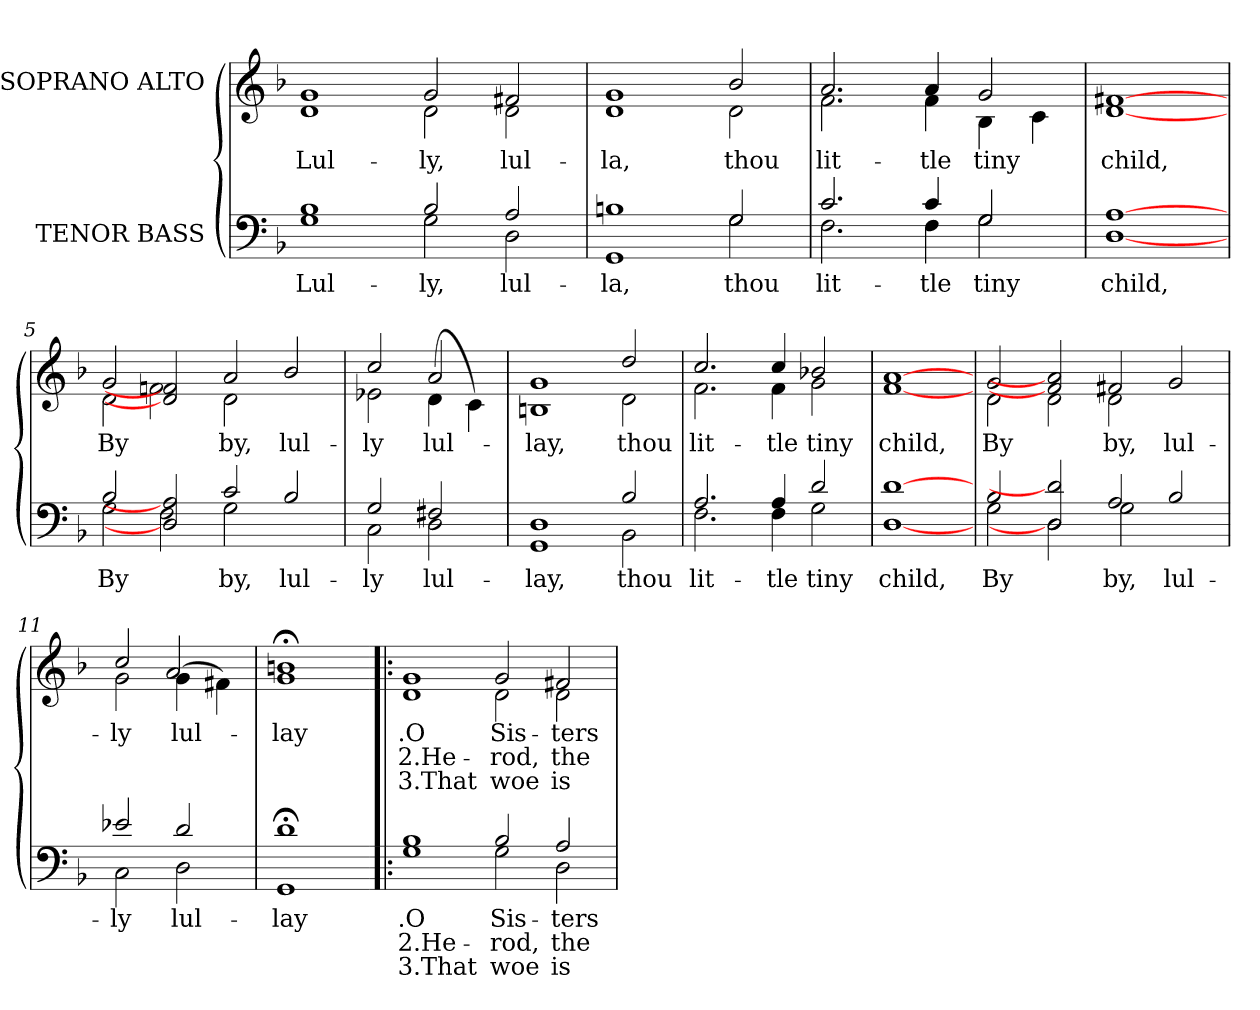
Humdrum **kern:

**kern	**text	**text	**text	**kern	**text	**text	**text
*part2	*part2	*part2	*part2	*part1	*part1	*part1	*part1
*staff2	*staff2	*staff2	*staff2	*staff1	*staff1	*staff1	*staff1
*I"TENOR BASS	*	*	*	*I"SOPRANO ALTO	*	*	*
*clefF4	*	*	*	*clefG2	*	*	*
*k[b-]	*	*	*	*k[b-]	*	*	*
*F:	*	*	*	*F:	*	*	*
=1	=1	=1	=1	=1	=1	=1	=1
!	!LO:LY:a	!	!	!	!LO:LY:b	!	!
*^	*	*	*	*^	*	*	*
1B-	1G	Lul-	.	.	1g	1d	Lul-	.	.
!	!	!LO:LY:a	!	!	!	!	!LO:LY:b	!	!
2B-/	2G\	-ly,	.	.	2g/	2d\	-ly,	.	.
!	!	!LO:LY:a	!	!	!	!	!LO:LY:b	!	!
2A/	2D\	lul-	.	.	2f#X/	2d\	lul-	.	.
=2	=2	=2	=2	=2	=2	=2	=2	=2	=2
!	!	!LO:LY:a	!	!	!	!	!LO:LY:b	!	!
1Bn	1GG	-la,	.	.	1g	1d	-la,	.	.
!	!	!LO:LY:a	!	!	!	!	!LO:LY:b	!	!
2G/	2G\	thou	.	.	2b-/	2d\	thou	.	.
=3	=3	=3	=3	=3	=3	=3	=3	=3	=3
!	!	!LO:LY:a	!	!	!	!	!LO:LY:b	!	!
2.c/	2.F\	lit-	.	.	2.a/	2.f\	lit-	.	.
!	!	!LO:LY:a	!	!	!	!	!LO:LY:b	!	!
4c/	4F\	-tle	.	.	4a/	4f\	-tle	.	.
!	!	!LO:LY:a	!	!	!	!	!LO:LY:b	!	!
2G/	2G\	tiny	.	.	4B-\	2g/	tiny	.	.
.	.	.	.	.	4c\	.	.	.	.
*v	*v	*	*	*	*	*	*	*	*
*	*	*	*	*v	*v	*	*	*
=4	=4	=4	=4	=4	=4	=4	=4
!	!LO:LY:a	!	!	!	!LO:LY:b	!	!
[1D [1A	child,	.	.	[1d [1f#X	child,	.	.
=5	=5	=5	=5	=5	=5	=5	=5
!	!LO:LY:a	!	!	!	!LO:LY:b	!	!
*^	*	*	*	*^	*	*	*
2B-/	2G\	By	.	.	2g/	2d\	By	.	.
2D] 2A]	2F\	.	.	.	2d] 2f#]	2fn\	.	.	.
!	!	!LO:LY:a	!	!	!	!	!LO:LY:b	!	!
2c/	2G\	by,	.	.	2a/	2d\	by,	.	.
!	!	!LO:LY:a	!	!	!	!	!LO:LY:b	!	!
2B-/	2ryy	lul-	.	.	2b-/	2ryy	lul-	.	.
!!LO:LB:g=z	!!
=6	=6	=6	=6	=6	=6	=6	=6	=6	=6
!	!	!LO:LY:a	!	!	!	!	!LO:LY:b	!	!
2G/	2C\	-ly	.	.	2cc/	2e-X\	-ly	.	.
!	!	!LO:LY:a	!	!	!	!	!LO:LY:b	!	!
2F#X/	2D\	lul-	.	.	(<4d\	2a/	lul-	.	.
.	.	.	.	.	4c\)	.	.	.	.
=7	=7	=7	=7	=7	=7	=7	=7	=7	=7
!	!	!LO:LY:a	!	!	!	!	!LO:LY:b	!	!
1D	1GG	-lay,	.	.	1g	1Bn	-lay,	.	.
!	!	!LO:LY:a	!	!	!	!	!LO:LY:b	!	!
2B-/	2BB-\	thou	.	.	2dd/	2d\	thou	.	.
=8	=8	=8	=8	=8	=8	=8	=8	=8	=8
!	!	!LO:LY:a	!	!	!	!	!LO:LY:b	!	!
2.A/	2.F\	lit-	.	.	2.cc/	2.f\	lit-	.	.
!	!	!LO:LY:a	!	!	!	!	!LO:LY:b	!	!
4A/	4F\	-tle	.	.	4cc/	4f\	-tle	.	.
!	!	!LO:LY:a	!	!	!	!	!LO:LY:b	!	!
2d/	2G\	tiny	.	.	2b-X/	2g\	tiny	.	.
=9	=9	=9	=9	=9	=9	=9	=9	=9	=9
!	!	!LO:LY:a	!	!	!	!	!LO:LY:b	!	!
*v	*v	*	*	*	*	*	*	*	*
*	*	*	*	*v	*v	*	*	*
[1D [1d	child,	.	.	[1f [1a	child,	.	.
=10	=10	=10	=10	=10	=10	=10	=10
!	!LO:LY:a	!	!	!	!LO:LY:b	!	!
*^	*	*	*	*^	*	*	*
2B-/	2G\	By	.	.	2g/	2d\	By	.	.
2D] 2d]	2D\	.	.	.	2f] 2a]	2d\	.	.	.
!	!	!LO:LY:a	!	!	!	!	!LO:LY:b	!	!
2A/	2G\	by,	.	.	2f#X/	2d\	by,	.	.
!	!	!LO:LY:a	!	!	!	!	!LO:LY:b	!	!
2B-/	2ryy	lul-	.	.	2g/	2ryy	lul-	.	.
=11	=11	=11	=11	=11	=11	=11	=11	=11	=11
!	!	!LO:LY:a	!	!	!	!	!LO:LY:b	!	!
2e-X/	2C\	-ly	.	.	2cc/	2g\	-ly	.	.
!	!	!LO:LY:a	!	!	!	!	!LO:LY:b	!	!
2d/	2D\	lul-	.	.	(<4g\	2a/	lul-	.	.
.	.	.	.	.	4f#X\)	.	.	.	.
*v	*v	*	*	*	*	*	*	*	*
*	*	*	*	*v	*v	*	*	*
=12	=12	=12	=12	=12	=12	=12	=12
!	!LO:LY:a	!	!	!	!LO:LY:b	!	!
1GG;< 1d;<	-lay	.	.	1g; 1bn;	-lay	.	.
!!LO:LB:g=z
=13!|:	=13!|:	=13!|:	=13!|:	=13!|:	=13!|:	=13!|:	=13!|:
!	!	!	!	!LO:TX:a:t=Verse	!	!	!
!	!	!	!	!LO:TX:b:t=1	!	!	!
!	!LO:LY:a:rj	!LO:LY:a:rj	!LO:LY:a:rj	!	!LO:LY:b:rj	!LO:LY:b:rj	!LO:LY:b:rj
*^	*	*	*	*^	*	*	*
1B-	1G	.O	2.He-	3.That	1g	1d	.O	2.He-	3.That
!	!	!LO:LY:a	!LO:LY:a	!LO:LY:a	!	!	!LO:LY:b	!LO:LY:b	!LO:LY:b
2B-/	2G\	Sis-	-rod,	woe	2g/	2d\	Sis-	-rod,	woe
!	!	!LO:LY:a	!LO:LY:a	!LO:LY:a	!	!	!LO:LY:b	!LO:LY:b	!LO:LY:b
2A/	2D\	-ters	the	is	2f#X/	2d\	-ters	the	is
*v	*v	*	*	*	*	*	*	*	*
*	*	*	*	*v	*v	*	*	*
=	=	=	=	=	=	=	=
*-	*-	*-	*-	*-	*-	*-	*-
